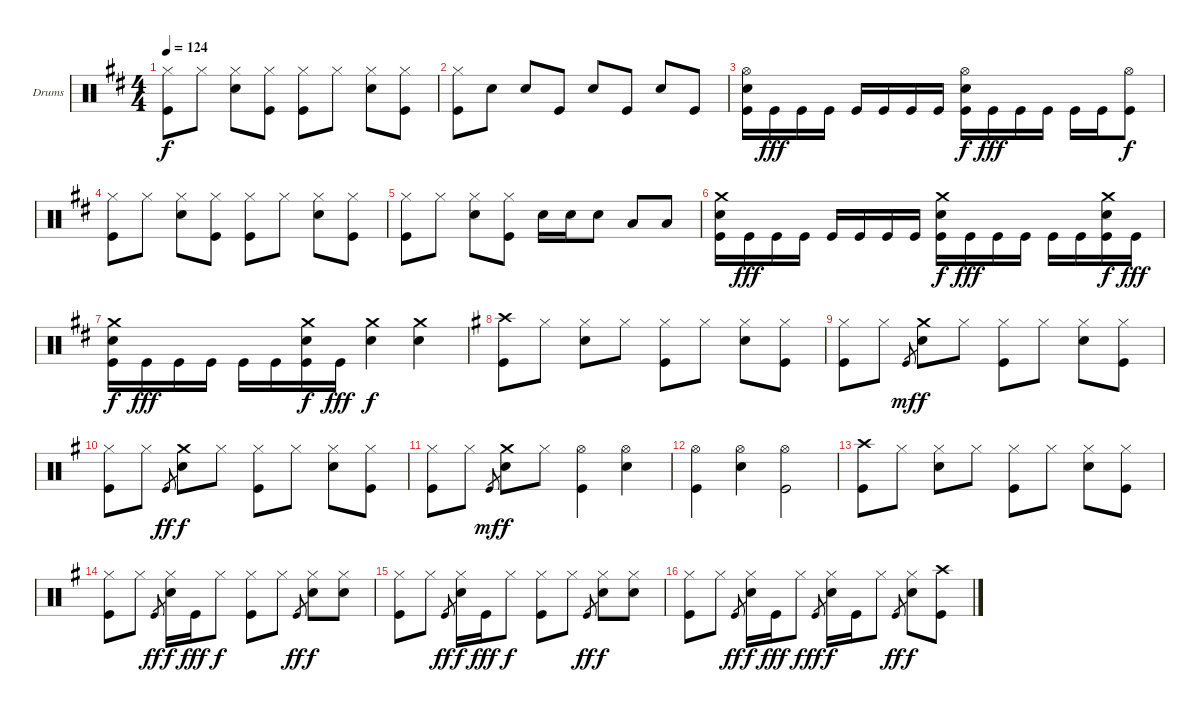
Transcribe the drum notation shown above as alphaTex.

\bracketExtendMode groupsimilarinstruments
\firstSystemTrackNameOrientation horizontal
\otherSystemsTrackNameOrientation horizontal
\track ("Drumkit" "Drums") {instrument percussion}
\staff {score}
\articulation defaults
\ts (4 4)
\tempo 124
\clef neutral
\scale
1.05044
\ks d
("Hi-Hat (closed)" "Kick (hit)").8{dy f} "Hi-Hat (closed)".8 ("Hi-Hat (closed)" "Snare (hit) 2").8 ("Hi-Hat (closed)" "Kick (hit)").8 ("Hi-Hat (closed)" "Kick (hit)").8 "Hi-Hat (closed)".8 ("Hi-Hat (closed)" "Snare (hit) 2").8 ("Hi-Hat (closed)" "Kick (hit)").8 |
\scale
0.949559 ("Hi-Hat (closed)" "Kick (hit)").8 "Snare (hit) 2".8 "Snare (hit) 2".8 "Kick (hit)".8 "Snare (hit) 2".8 "Kick (hit)".8 "Snare (hit) 2".8 "Kick (hit)".8 |
\scale
1.05044 ("Hi-Hat (open)" "Kick (hit)" "Snare (hit) 2").16 "Kick (hit)".16{dy fff} "Kick (hit)".16 "Kick (hit)".16 "Kick (hit)".16 "Kick (hit)".16 "Kick (hit)".16 "Kick (hit)".16 ("Hi-Hat (open)" "Kick (hit)" "Snare (hit) 2").16{dy f} "Kick (hit)".16{dy fff} "Kick (hit)".16 "Kick (hit)".16 "Kick (hit)".16 "Kick (hit)".16 ("Hi-Hat (open)" "Kick (hit)").8{dy f} |
\scale
0.949559 ("Hi-Hat (closed)" "Kick (hit)").8 "Hi-Hat (closed)".8 ("Hi-Hat (closed)" "Snare (hit) 2").8 ("Hi-Hat (closed)" "Kick (hit)").8 ("Hi-Hat (closed)" "Kick (hit)").8 "Hi-Hat (closed)".8 ("Hi-Hat (closed)" "Snare (hit) 2").8 ("Hi-Hat (closed)" "Kick (hit)").8 |
\scale
1.05044 ("Hi-Hat (closed)" "Kick (hit)").8 "Hi-Hat (closed)".8 ("Hi-Hat (closed)" "Snare (hit) 2").8 ("Hi-Hat (closed)" "Kick (hit)").8 "Snare (hit) 2".16 "Snare (hit) 2".16 "Snare (hit) 2".8 "Low Tom (hit)".8 "Low Tom (hit)".8 |
\scale
0.949559 ("Crash medium (hit)" "Kick (hit)" "Snare (hit) 2").16 "Kick (hit)".16{dy fff} "Kick (hit)".16 "Kick (hit)".16 "Kick (hit)".16 "Kick (hit)".16 "Kick (hit)".16 "Kick (hit)".16 ("Crash medium (hit)" "Kick (hit)" "Snare (hit) 2").16{dy f} "Kick (hit)".16{dy fff} "Kick (hit)".16 "Kick (hit)".16 "Kick (hit)".16 "Kick (hit)".16 ("Crash medium (hit)" "Kick (hit)" "Snare (hit) 2").16{dy f} "Kick (hit)".16{dy fff} |
\scale
1.05044 ("Crash medium (hit)" "Kick (hit)" "Snare (hit) 2").16{dy f} "Kick (hit)".16{dy fff} "Kick (hit)".16 "Kick (hit)".16 "Kick (hit)".16 "Kick (hit)".16 ("Crash medium (hit)" "Kick (hit)" "Snare (hit) 2").16{dy f} "Kick (hit)".16{dy fff} ("Crash medium (hit)" "Snare (hit) 2").4{dy f} ("Crash medium (hit)" "Snare (hit) 2").4 |
\scale
0.949559
\ks g
("Crash high (hit)" "Kick (hit)").8 "Hi-Hat (closed)".8 ("Hi-Hat (closed)" "Snare (hit) 2").8 "Hi-Hat (closed)".8 ("Hi-Hat (closed)" "Kick (hit)").8 "Hi-Hat (closed)".8 ("Hi-Hat (closed)" "Snare (hit) 2").8 ("Hi-Hat (closed)" "Kick (hit)").8 |
\scale
1.04288 ("Hi-Hat (closed)" "Kick (hit)").8 "Hi-Hat (closed)".8 "Kick (hit)".8{gr dy mf} ("Crash medium (hit)" "Snare (hit) 2").8{dy f} "Hi-Hat (closed)".8 ("Hi-Hat (closed)" "Kick (hit)").8 "Hi-Hat (closed)".8 ("Hi-Hat (closed)" "Snare (hit) 2").8 ("Hi-Hat (closed)" "Kick (hit)").8 |
\scale
0.957125 ("Hi-Hat (closed)" "Kick (hit)").8 "Hi-Hat (closed)".8 "Kick (hit)".8{gr dy ff} ("Crash medium (hit)" "Snare (hit) 2").8{dy f} "Hi-Hat (closed)".8 ("Hi-Hat (closed)" "Kick (hit)").8 "Hi-Hat (closed)".8 ("Hi-Hat (closed)" "Snare (hit) 2").8 ("Hi-Hat (closed)" "Kick (hit)").8 |
\scale
1.04288 ("Hi-Hat (closed)" "Kick (hit)").8 "Hi-Hat (closed)".8 "Kick (hit)".8{gr dy mf} ("Crash medium (hit)" "Snare (hit) 2").8{dy f} "Hi-Hat (closed)".8 ("Hi-Hat (open)" "Kick (hit)").4 ("Hi-Hat (open)" "Snare (hit) 2").4 |
\scale
0.957125 ("Hi-Hat (open)" "Kick (hit)").4 ("Hi-Hat (open)" "Snare (hit) 2").4 ("Hi-Hat (open)" "Kick (hit)").2 |
\scale
1.04288 ("Crash high (hit)" "Kick (hit)").8 "Hi-Hat (closed)".8 ("Hi-Hat (closed)" "Snare (hit) 2").8 "Hi-Hat (closed)".8 ("Hi-Hat (closed)" "Kick (hit)").8 "Hi-Hat (closed)".8 ("Hi-Hat (closed)" "Snare (hit) 2").8 ("Hi-Hat (closed)" "Kick (hit)").8 |
\scale
0.957125 ("Hi-Hat (closed)" "Kick (hit)").8 "Hi-Hat (closed)".8 "Kick (hit)".8{gr dy ff} ("Hi-Hat (closed)" "Snare (hit) 2").16{dy f} "Kick (hit)".16{dy fff} "Hi-Hat (closed)".8{dy f} ("Hi-Hat (closed)" "Kick (hit)").8 "Hi-Hat (closed)".8 "Kick (hit)".8{gr dy ff} ("Hi-Hat (closed)" "Snare (hit) 2").8{dy f} ("Hi-Hat (closed)" "Snare (hit) 2").8 |
\scale
1.04288 ("Hi-Hat (closed)" "Kick (hit)").8 "Hi-Hat (closed)".8 "Kick (hit)".8{gr dy ff} ("Hi-Hat (closed)" "Snare (hit) 2").16{dy f} "Kick (hit)".16{dy fff} "Hi-Hat (closed)".8{dy f} ("Hi-Hat (closed)" "Kick (hit)").8 "Hi-Hat (closed)".8 "Kick (hit)".8{gr dy ff} ("Hi-Hat (closed)" "Snare (hit) 2").8{dy f} ("Hi-Hat (closed)" "Snare (hit) 2").8 |
\scale
0.957125 ("Hi-Hat (closed)" "Kick (hit)").8 "Hi-Hat (closed)".8 "Kick (hit)".8{gr dy ff} ("Hi-Hat (closed)" "Snare (hit) 2").16{dy f} "Kick (hit)".16{dy fff} "Hi-Hat (closed)".8{dy f} "Kick (hit)".8{gr dy ff} ("Hi-Hat (closed)" "Snare (hit) 2").16{dy f} "Kick (hit)".16 "Hi-Hat (closed)".8 "Kick (hit)".8{gr dy ff} ("Hi-Hat (closed)" "Snare (hit) 2").8{dy f} ("Crash high (hit)" "Kick (hit)").8
